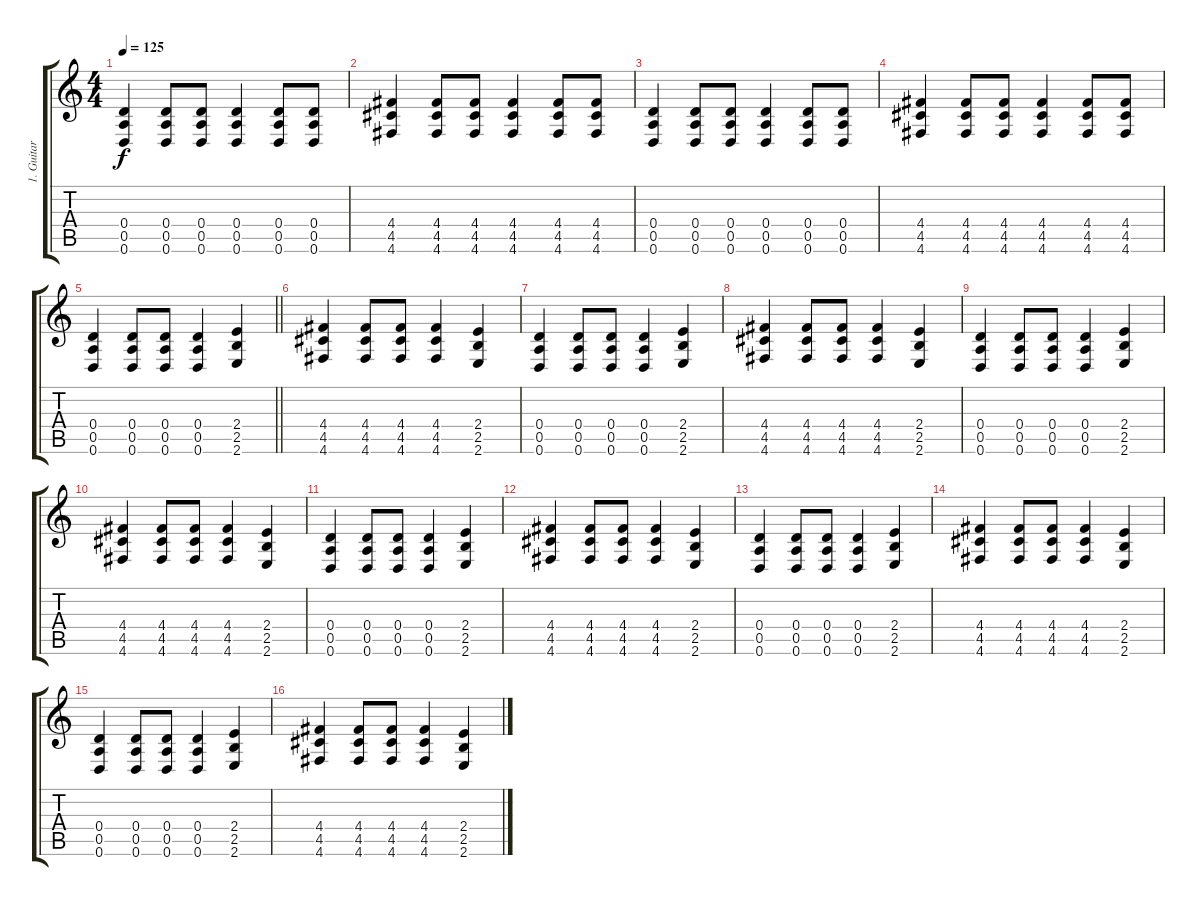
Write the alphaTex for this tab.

\track ("1. Guitar (Rythm.)" "1. Guitar ") {instrument distortionguitar}
\staff {score tabs}
\tuning (E4 B3 G3 D3 A2 D2) {hide}
\ts (4 4)
\tempo 125
\clef g2
\ks c
(0.4 0.5 0.6).4{dy f} (0.4 0.5 0.6).8 (0.4 0.5 0.6).8 (0.4 0.5 0.6).4 (0.4 0.5 0.6).8 (0.4 0.5 0.6).8 |
(4.4 4.5 4.6).4 (4.4 4.5 4.6).8 (4.4 4.5 4.6).8 (4.4 4.5 4.6).4 (4.4 4.5 4.6).8 (4.4 4.5 4.6).8 |
(0.4 0.5 0.6).4 (0.4 0.5 0.6).8 (0.4 0.5 0.6).8 (0.4 0.5 0.6).4 (0.4 0.5 0.6).8 (0.4 0.5 0.6).8 |
(4.4 4.5 4.6).4 (4.4 4.5 4.6).8 (4.4 4.5 4.6).8 (4.4 4.5 4.6).4 (4.4 4.5 4.6).8 (4.4 4.5 4.6).8 |
\barLineRight lightlight
(0.4 0.5 0.6).4 (0.4 0.5 0.6).8 (0.4 0.5 0.6).8 (0.4 0.5 0.6).4 (2.4 2.5 2.6).4 |
(4.4 4.5 4.6).4 (4.4 4.5 4.6).8 (4.4 4.5 4.6).8 (4.4 4.5 4.6).4 (2.4 2.5 2.6).4 |
(0.4 0.5 0.6).4 (0.4 0.5 0.6).8 (0.4 0.5 0.6).8 (0.4 0.5 0.6).4 (2.4 2.5 2.6).4 |
(4.4 4.5 4.6).4 (4.4 4.5 4.6).8 (4.4 4.5 4.6).8 (4.4 4.5 4.6).4 (2.4 2.5 2.6).4 |
(0.4 0.5 0.6).4 (0.4 0.5 0.6).8 (0.4 0.5 0.6).8 (0.4 0.5 0.6).4 (2.4 2.5 2.6).4 |
(4.4 4.5 4.6).4 (4.4 4.5 4.6).8 (4.4 4.5 4.6).8 (4.4 4.5 4.6).4 (2.4 2.5 2.6).4 |
(0.4 0.5 0.6).4 (0.4 0.5 0.6).8 (0.4 0.5 0.6).8 (0.4 0.5 0.6).4 (2.4 2.5 2.6).4 |
(4.4 4.5 4.6).4 (4.4 4.5 4.6).8 (4.4 4.5 4.6).8 (4.4 4.5 4.6).4 (2.4 2.5 2.6).4 |
(0.4 0.5 0.6).4 (0.4 0.5 0.6).8 (0.4 0.5 0.6).8 (0.4 0.5 0.6).4 (2.4 2.5 2.6).4 |
(4.4 4.5 4.6).4 (4.4 4.5 4.6).8 (4.4 4.5 4.6).8 (4.4 4.5 4.6).4 (2.4 2.5 2.6).4 |
(0.4 0.5 0.6).4 (0.4 0.5 0.6).8 (0.4 0.5 0.6).8 (0.4 0.5 0.6).4 (2.4 2.5 2.6).4 |
(4.4 4.5 4.6).4 (4.4 4.5 4.6).8 (4.4 4.5 4.6).8 (4.4 4.5 4.6).4 (2.4 2.5 2.6).4
